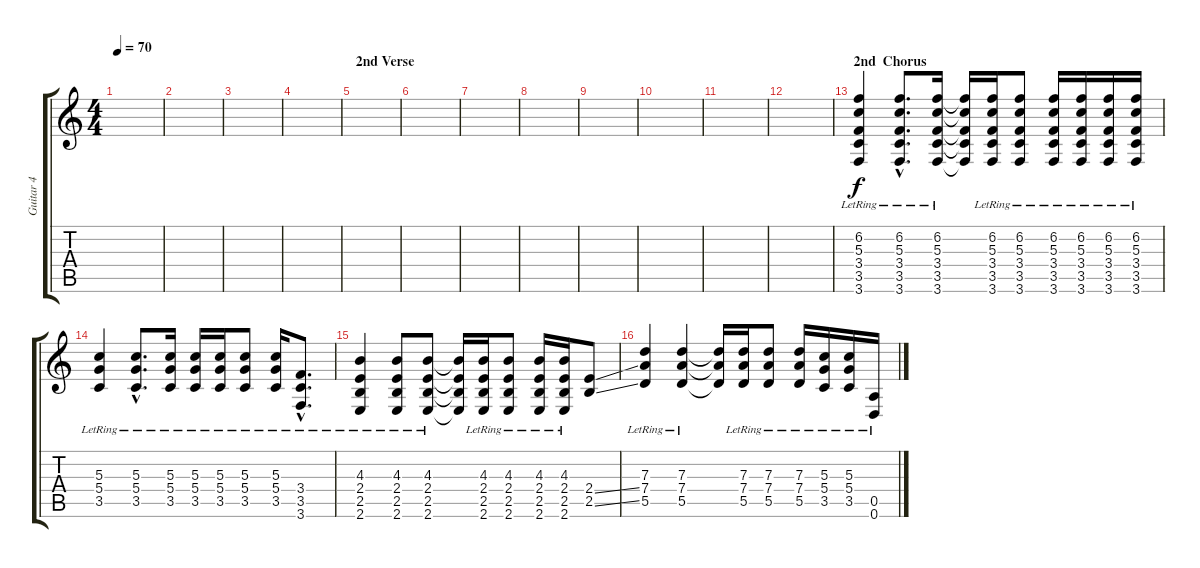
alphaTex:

\track ("Guitar 4" "Guitar 4") {instrument distortionguitar}
\staff {score tabs}
\tuning (E4 B3 G3 D3 A2 D2) {hide}
\ts (4 4)
\tempo 70
\clef g2
\ks c
|
|
|
|
\section ("" "2nd Verse")
|
|
|
|
|
|
|
|
\section ("" "2nd  Chorus")
(6.2{lr} 5.3{lr} 3.4{lr} 3.5{lr} 3.6{lr}).4 (6.2{hac lr} 5.3{hac lr} 3.4{hac lr} 3.5{hac lr} 3.6{hac lr}).8{d} (6.2{lr} 5.3{lr} 3.4{lr} 3.5{lr} 3.6{lr}).16 (6.2{t} 5.3{t} 3.4{t} 3.5{t} 3.6{t}).16 (6.2{lr} 5.3{lr} 3.4{lr} 3.5{lr} 3.6{lr}).16 (6.2{lr} 5.3{lr} 3.4{lr} 3.5{lr} 3.6{lr}).8 (6.2{lr} 5.3{lr} 3.4{lr} 3.5{lr} 3.6{lr}).16 (6.2{lr} 5.3{lr} 3.4{lr} 3.5{lr} 3.6{lr}).16 (6.2{lr} 5.3{lr} 3.4{lr} 3.5{lr} 3.6{lr}).16 (6.2{lr} 5.3{lr} 3.4{lr} 3.5{lr} 3.6{lr}).16 |
(5.3{lr} 5.4{lr} 3.5{lr}).4 (5.3{hac lr} 5.4{hac lr} 3.5{hac lr}).8{d} (5.3{lr} 5.4{lr} 3.5{lr}).16 (5.3{lr} 5.4{lr} 3.5{lr}).16 (5.3{lr} 5.4{lr} 3.5{lr}).16 (5.3{lr} 5.4{lr} 3.5{lr}).8 (5.3{lr} 5.4{lr} 3.5{lr}).16 (3.4{hac lr} 3.5{hac lr} 3.6{hac lr}).8{d} |
(4.3{lr} 2.4{lr} 2.5{lr} 2.6{lr}).4 (4.3{lr} 2.4{lr} 2.5{lr} 2.6{lr}).8 (4.3{lr} 2.4{lr} 2.5{lr} 2.6{lr}).8 (4.3{t} 2.4{t} 2.5{t} 2.6{t}).16 (4.3{lr} 2.4{lr} 2.5{lr} 2.6{lr}).16 (4.3{lr} 2.4{lr} 2.5{lr} 2.6{lr}).8 (4.3{lr} 2.4{lr} 2.5{lr} 2.6{lr}).16 (4.3{lr} 2.4{lr} 2.5{lr} 2.6{lr}).16 (2.4{ss} 2.5{ss}).8 |
(7.3{lr} 7.4{lr} 5.5{lr}).4 (7.3{lr} 7.4{lr} 5.5{lr}).4 (7.3{t} 7.4{t} 5.5{t}).16 (7.3{lr} 7.4{lr} 5.5{lr}).16 (7.3{lr} 7.4{lr} 5.5{lr}).8 (7.3{lr} 7.4{lr} 5.5{lr}).16 (5.3{lr} 5.4{lr} 3.5{lr}).16 (5.3{lr} 5.4{lr} 3.5{lr}).16 (0.5{lr} 0.6{lr}).16
